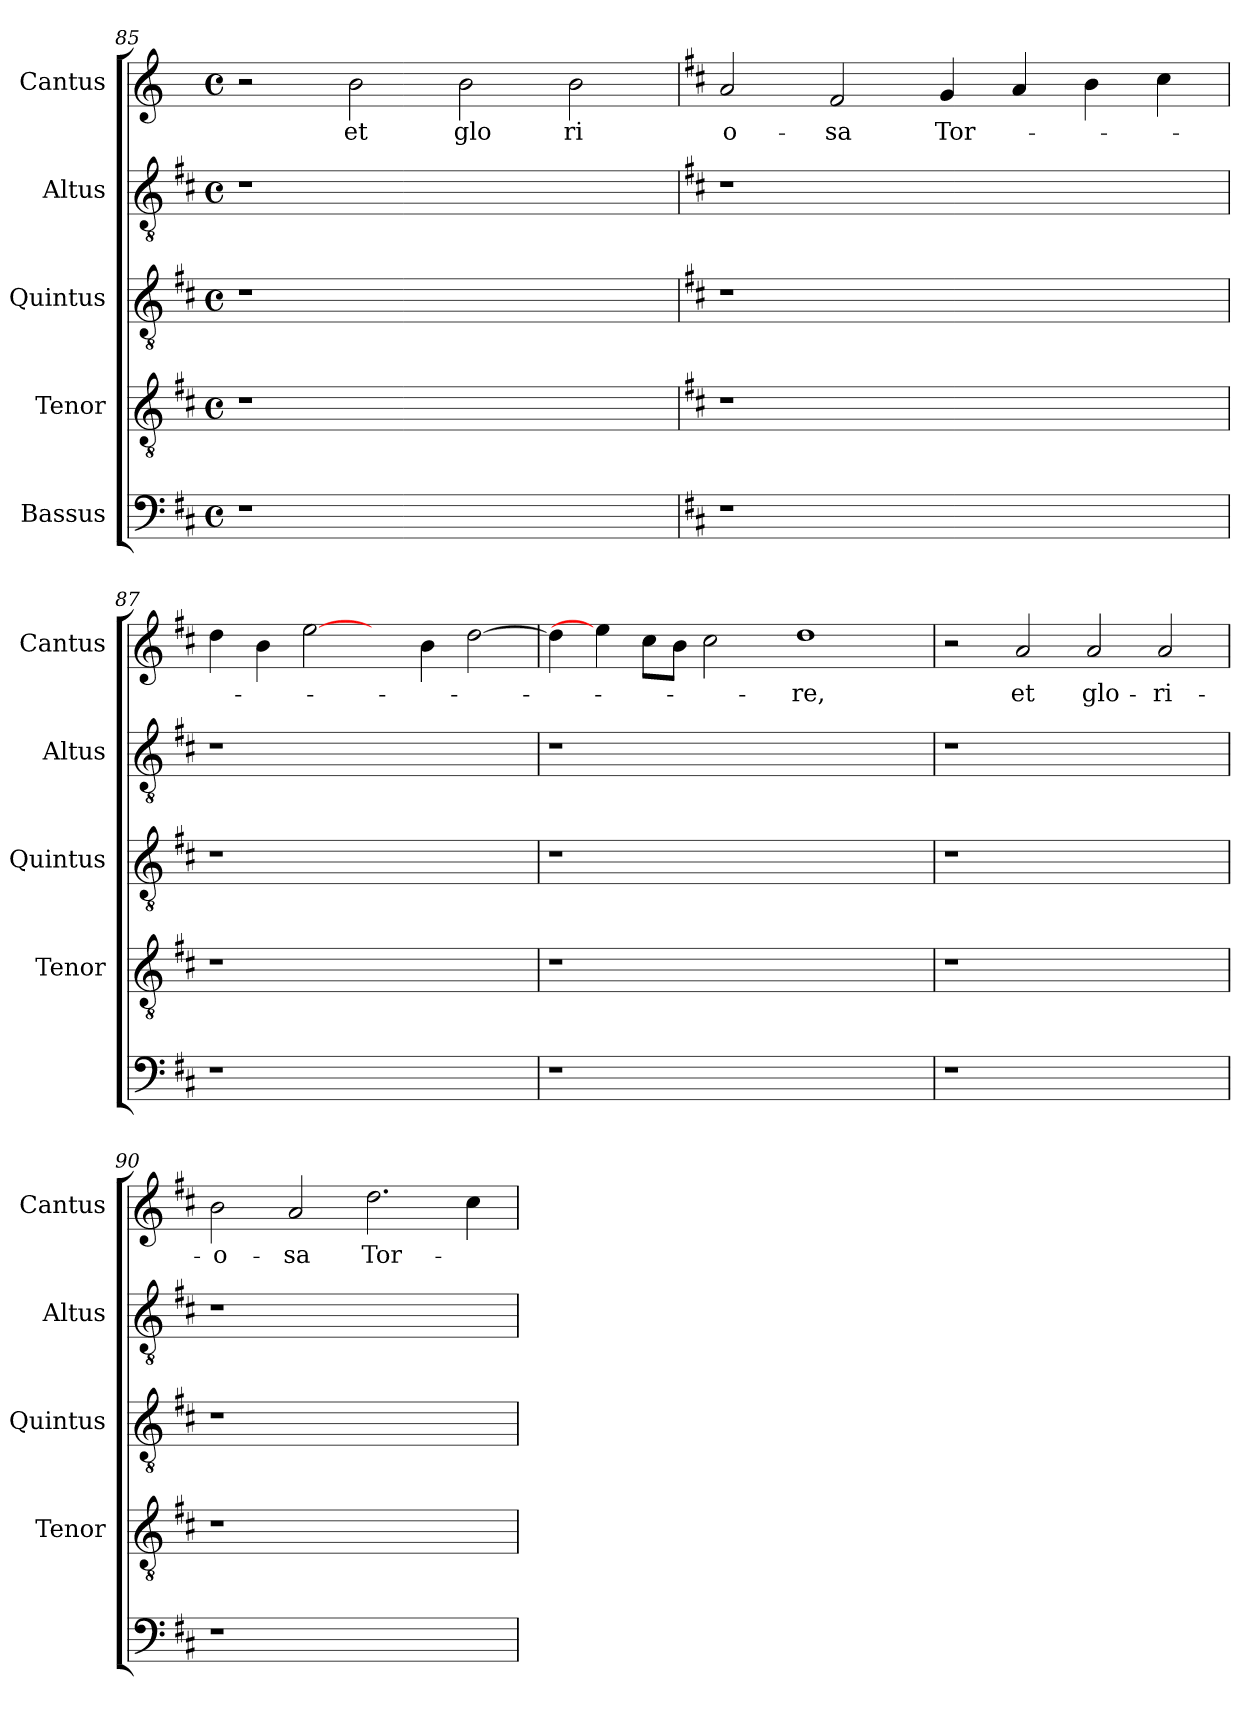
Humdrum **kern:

**kern	**kern	**kern	**kern	**kern	**text
*part5	*part4	*part3	*part2	*part1	*part1
*staff5	*staff4	*staff3	*staff2	*staff1	*staff1
*I"Bassus	*I"Tenor	*I"Quintus	*I"Altus	*I"Cantus	*
*	*I'Tenor	*I'Quintus	*I'Altus	*I'Cantus	*
*clefF4	*clefGv2	*clefGv2	*clefGv2	*clefG2	*
*k[f#c#]	*k[f#c#]	*k[f#c#]	*k[f#c#]	*k[]	*
*D:	*D:	*D:	*D:	*C:	*
*M4/4	*M4/4	*M4/4	*M4/4	*M4/4	*
*met(c)	*met(c)	*met(c)	*met(c)	*met(c)	*
=85	=85	=85	=85	=85	=85
1r	1r	1r	1r	2r	.
!	!	!	!	!	!LO:LY:b
.	.	.	.	2b\	et
!	!	!	!	!	!LO:LY:b
1ryy	1ryy	1ryy	1ryy	2b\	glo
!	!	!	!	!	!LO:LY:b
.	.	.	.	2b\	ri
!!LO:LB:g=z
=86	=86	=86	=86	=86	=86
*	*	*	*	*k[f#c#]	*
*	*	*	*	*D:	*
!	!	!	!	!	!LO:LY:b
1r	1r	1r	1r	2a/	o-
!	!	!	!	!	!LO:LY:b
.	.	.	.	2f#/	-sa
!	!	!	!	!	!LO:LY:b
1ryy	1ryy	1ryy	1ryy	4g/	Tor-
.	.	.	.	4a/	.
.	.	.	.	4b\	.
.	.	.	.	4cc#\	.
=87	=87	=87	=87	=87	=87
1r	1r	1r	1r	4dd\	.
.	.	.	.	4b\	.
.	.	.	.	[2ee\	.
1ryy	1ryy	1ryy	1ryy	4ryy	.
.	.	.	.	4b\	.
.	.	.	.	[>2dd\	.
=88	=88	=88	=88	=88	=88
1r	1r	1r	1r	4dd\]	.
.	.	.	.	4ee\]	.
.	.	.	.	8cc#\L	.
.	.	.	.	8b\J	.
.	.	.	.	2cc#\	.
1ryy	1ryy	1ryy	1ryy	.	.
!	!	!	!	!	!LO:LY:b
.	.	.	.	1dd	-re,
4ryy	4ryy	4ryy	4ryy	.	.
=89	=89	=89	=89	=89	=89
1r	1r	1r	1r	2r	.
!	!	!	!	!	!LO:LY:b
.	.	.	.	2a/	et
!	!	!	!	!	!LO:LY:b
1ryy	1ryy	1ryy	1ryy	2a/	glo-
!	!	!	!	!	!LO:LY:b
.	.	.	.	2a/	-ri-
=90	=90	=90	=90	=90	=90
!	!	!	!	!	!LO:LY:b
1r	1r	1r	1r	2b\	-o-
!	!	!	!	!	!LO:LY:b
.	.	.	.	2a/	-sa
!	!	!	!	!	!LO:LY:b
1ryy	1ryy	1ryy	1ryy	2.dd\	Tor-
.	.	.	.	4cc#\	.
=	=	=	=	=	=
*-	*-	*-	*-	*-	*-
